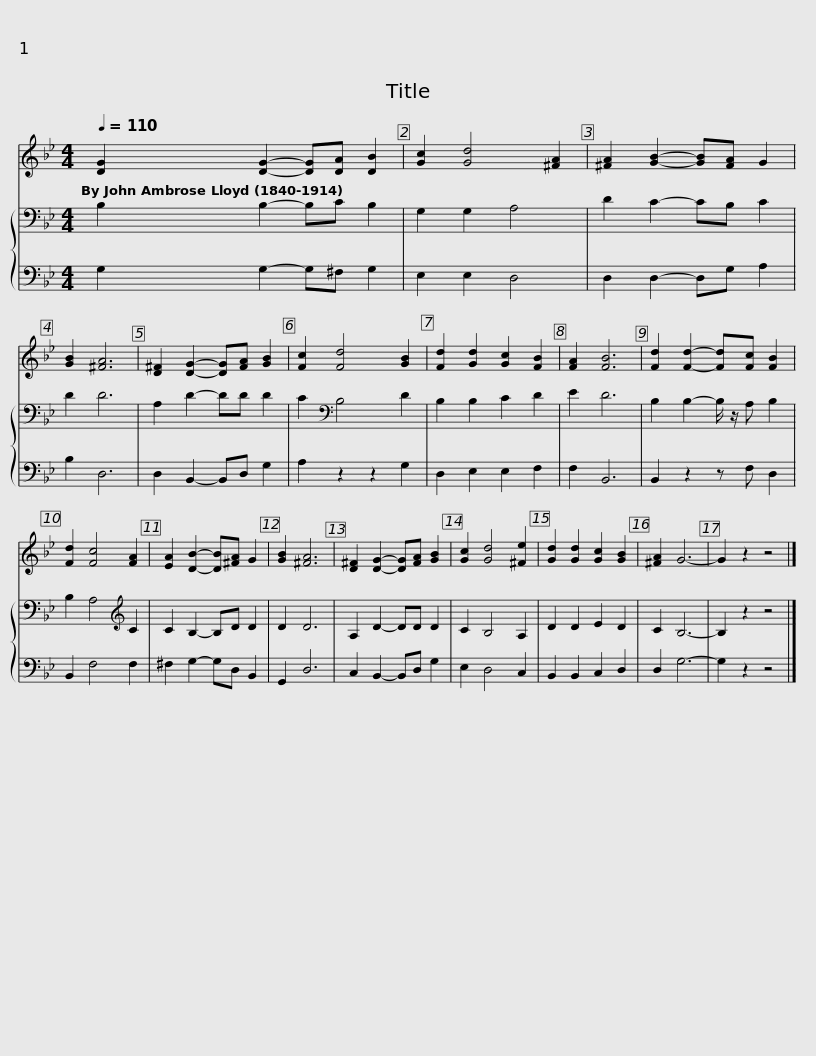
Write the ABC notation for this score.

X:1
%%score 1 { 2 | 3 }
L:1/8
Q:1/4=110
M:4/4
I:linebreak $
K:Bb
V:1 treble
V:2 bass
V:3 bass
V:1
 [DG]2 [DG]2- [DG][DA] [DB]2 | [Gc]2 [Gd]4 [^FA]2 | [^FA]2 [GB]2- [GB][FA] G2 | [GB]2 [^FA]6 |$ [D^F]2 [DG]2- [DG][FA] [GB]2 | %5
 [Fc]2 [Fd]4 [GB]2 | [Fd]2 [Gd]2 [Gc]2 [FB]2 | [FA]2 [FB]6 | [Fd]2 [Fd]2- [Fd][Fc] [FB]2 | [Fd]2 [Fc]4 [FA]2 | %10
 [EA]2 [DB]2- [DB][^FA] G2 |$ [GB]2 [^FA]6 | [D^F]2 [DG]2- [DG][FA] [GB]2 | [Gc]2 [Gd]4 [^Fe]2 | [Gd]2 [Gd]2 [Gc]2 [GB]2 | %15
 [^FA]2 G6- | G2 z2 z4 |] %17
V:2
 B,2 B,2- B,C B,2 | G,2 G,2 A,4 | D2 C2- CB, C2 | D2 D6 |$ A,2 D2- DD D2 | %5
 C2[K:bass] B,4 D2 | B,2 B,2 C2 D2 | E2 D6 | B,2 B,2- B,/ z/ A, B,2 | B,2 A,4[K:treble] C2 | %10
 C2 B,2- B,D D2 |$ D2 D6 | A,2 D2- DD D2 | C2 B,4 A,2 | D2 D2 E2 D2 | %15
 C2 B,6- | B,2 z2 z4 |] %17
V:3
 G,2 G,2- G,^F, G,2 | E,2 E,2 D,4 | D,2 D,2- D,G, A,2 | B,2 D,6 |$ D,2 B,,2- B,,D, G,2 | %5
 A,2 z2 z2 G,2 | D,2 E,2 E,2 F,2 | F,2 B,,6 | B,,2 z2 z F, D,2 | B,,2 F,4 F,2 | %10
 ^F,2 G,2- G,D, B,,2 |$ G,,2 D,6 | C,2 B,,2- B,,D, G,2 | E,2 D,4 C,2 | B,,2 B,,2 C,2 D,2 | %15
 D,2 G,6- | G,2 z2 z4 |] %17
